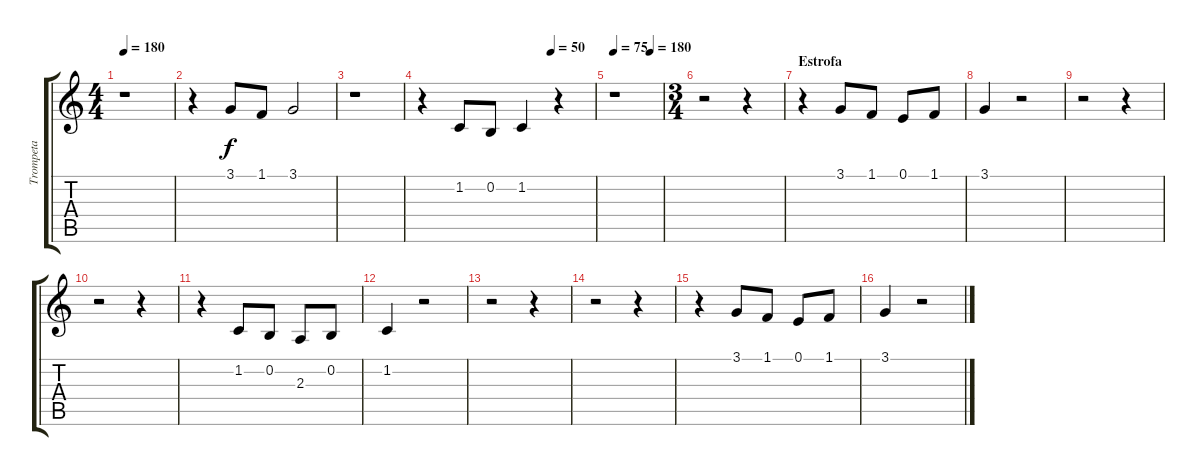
\track ("Trompeta" "Trompeta") {instrument trumpet}
\staff {score tabs}
\tuning (E4 B3 G3 D3 A2 E2) {hide}
\ts (4 4)
\tempo 180
\clef g2
\ks c
r.1{dy f} |
r.4 3.1.8 1.1.8 3.1.2 |
r.1 |
\tempo (50 0.75)
r.4 1.2.8 0.2.8 1.2.4 r.4 |
\tempo 75
\tempo (180 0.75)
r.1 |
\ts (3 4)
r.2 r.4 |
\section ("" "Estrofa")
r.4 3.1.8 1.1.8 0.1.8 1.1.8 |
3.1.4 r.2 |
r.2 r.4 |
r.2 r.4 |
r.4 1.2.8 0.2.8 2.3.8 0.2.8 |
1.2.4 r.2 |
r.2 r.4 |
r.2 r.4 |
r.4 3.1.8 1.1.8 0.1.8 1.1.8 |
3.1.4 r.2
